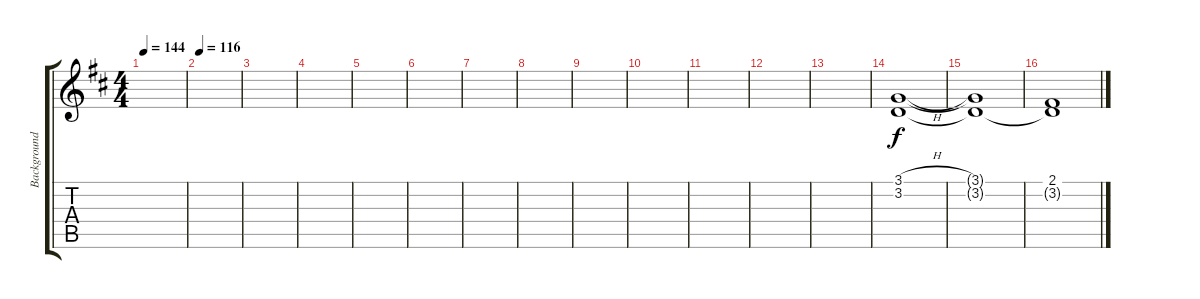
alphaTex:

\track ("Background Vocals" "Background") {instrument voiceoohs}
\staff {score tabs}
\tuning (E4 B3 G3 D3 A2 E2) {hide}
\ts (4 4)
\tempo 144
\clef g2
\ks d
|
\tempo 116
|
|
|
|
|
|
|
|
|
|
|
|
(3.1{h} 3.2).1{volume 15 instrument voiceoohs} |
(3.1{t} 3.2{t}).1 |
(2.1 3.2{t}).1
